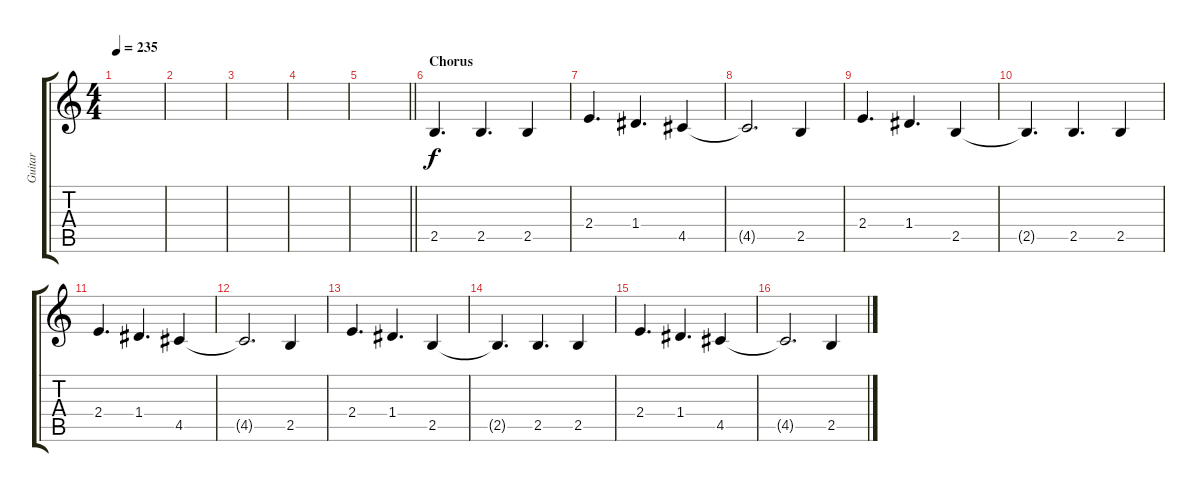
\track ("Guitar" "Guitar") {instrument distortionguitar}
\staff {score tabs}
\tuning (E4 B3 G3 D3 A2 E2) {hide}
\ts (4 4)
\tempo 235
\clef g2
\ks c
|
|
|
|
\barLineRight lightlight
|
\section ("" "Chorus")
2.5.4{d} 2.5.4{d} 2.5.4 |
2.4.4{d} 1.4.4{d} 4.5.4 |
4.5{t}.2{d} 2.5.4 |
2.4.4{d} 1.4.4{d} 2.5.4 |
2.5{t}.4{d} 2.5.4{d} 2.5.4 |
2.4.4{d} 1.4.4{d} 4.5.4 |
4.5{t}.2{d} 2.5.4 |
2.4.4{d} 1.4.4{d} 2.5.4 |
2.5{t}.4{d} 2.5.4{d} 2.5.4 |
2.4.4{d} 1.4.4{d} 4.5.4 |
4.5{t}.2{d} 2.5.4
